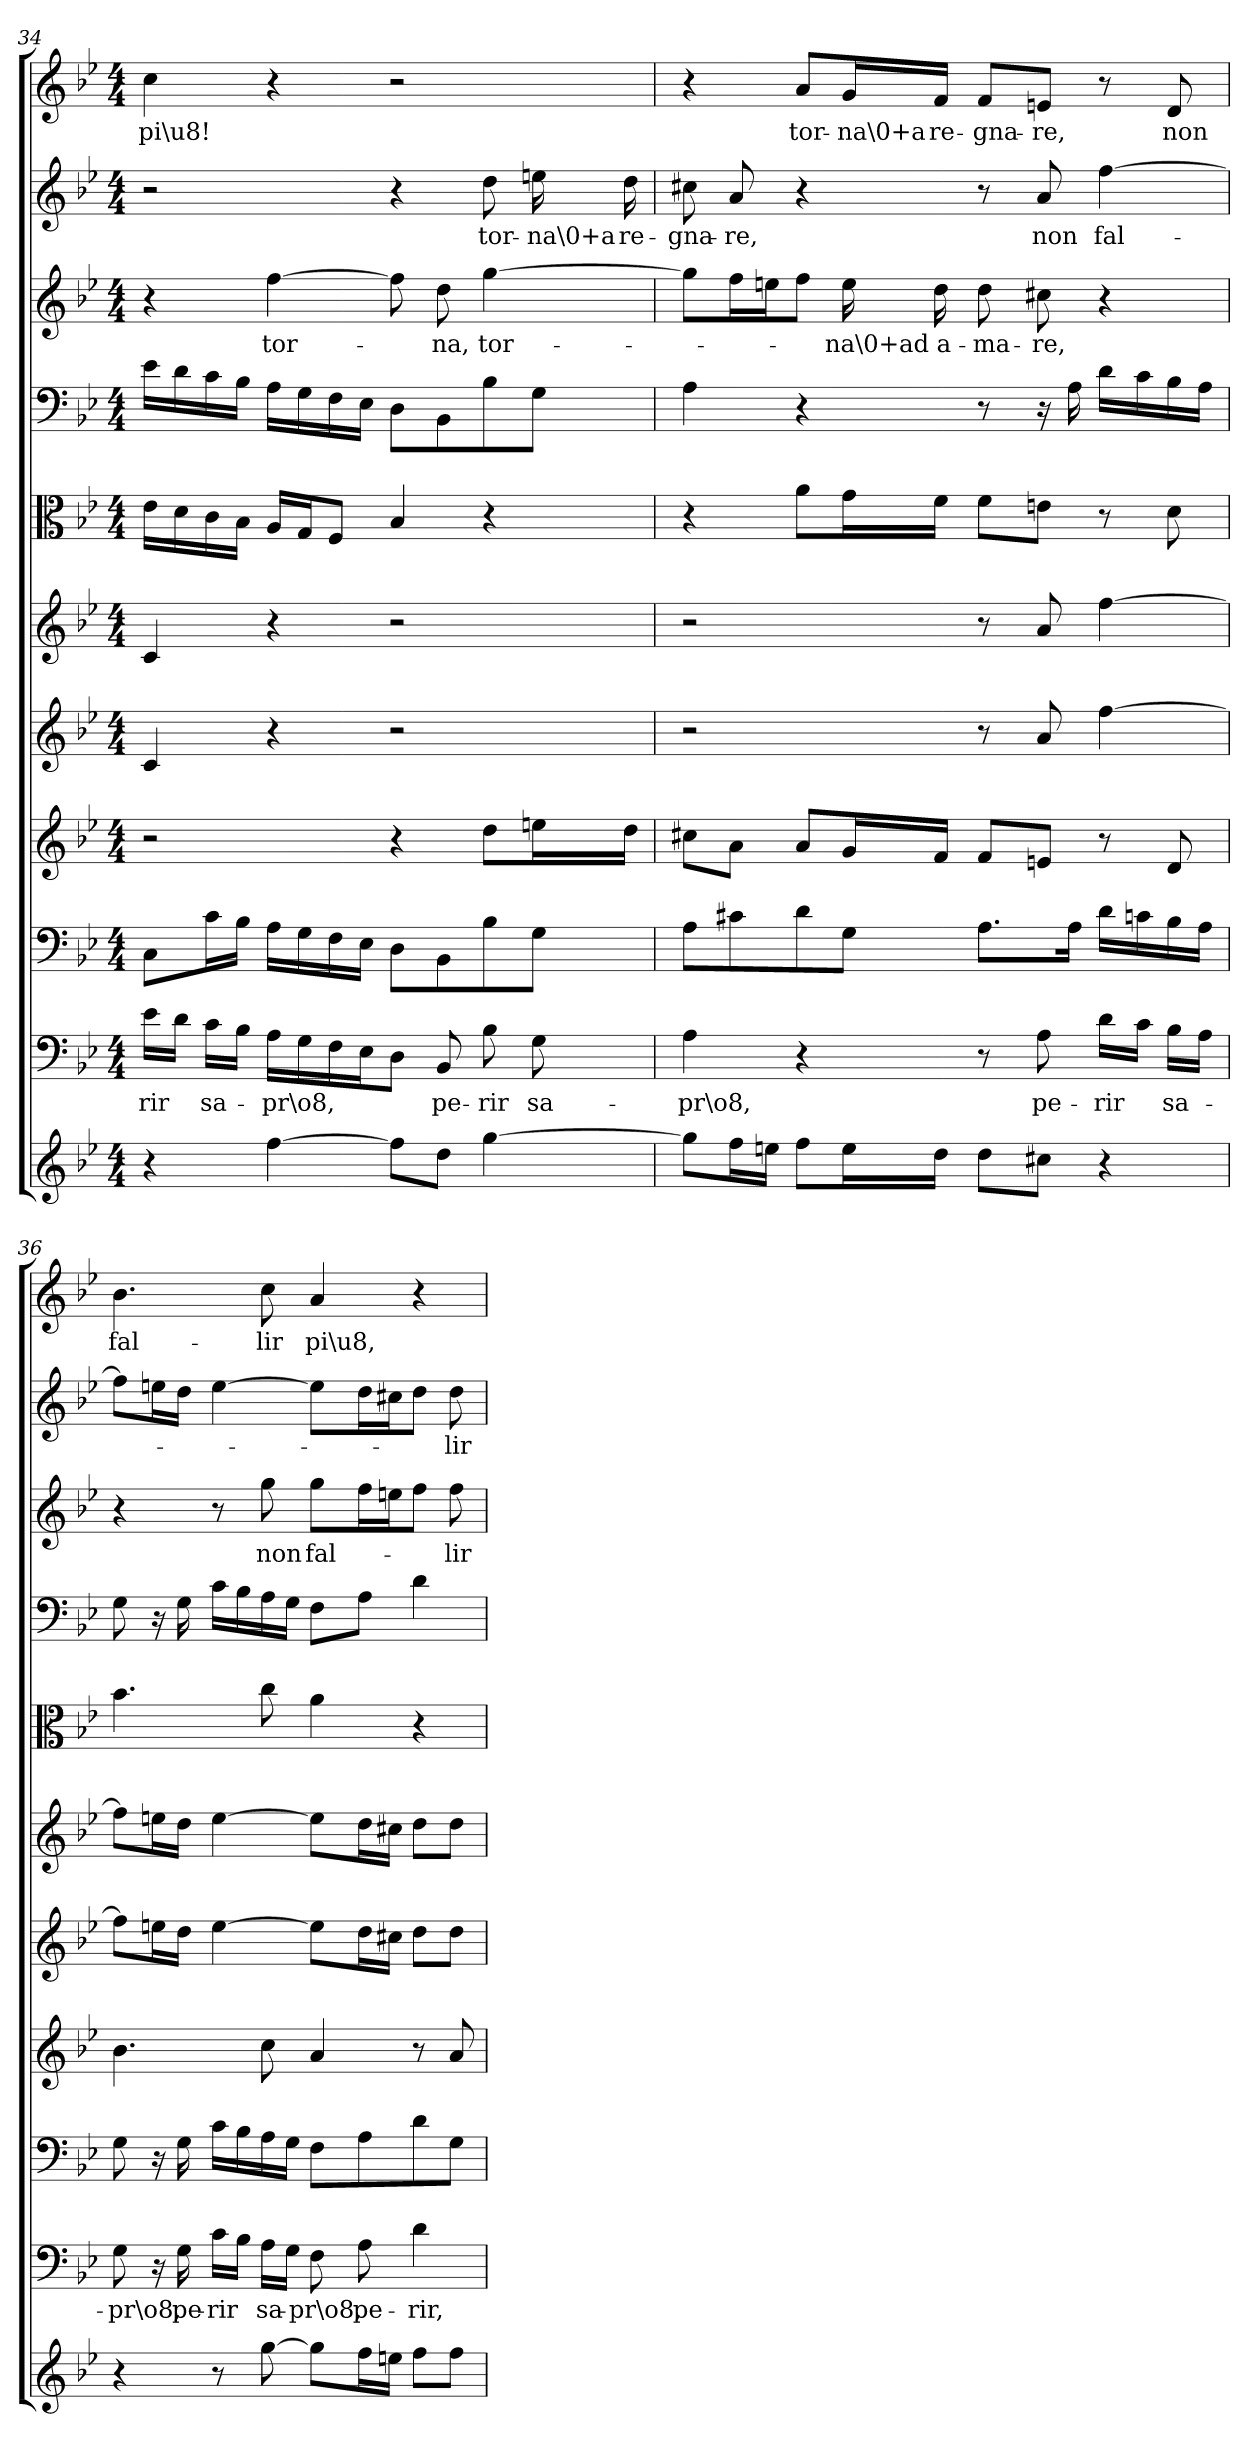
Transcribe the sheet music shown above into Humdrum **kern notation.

**kern	**kern	**text	**kern	**kern	**kern	**kern	**kern	**kern	**kern	**text	**kern	**text	**kern	**text
*part11	*part10	*part10	*part9	*part8	*part7	*part6	*part5	*part4	*part3	*part3	*part2	*part2	*part1	*part1
*staff11	*staff10	*staff10	*staff9	*staff8	*staff7	*staff6	*staff5	*staff4	*staff3	*staff3	*staff2	*staff2	*staff1	*staff1
*clefG2	*clefF4	*	*clefF4	*clefG2	*clefG2	*clefG2	*clefC3	*clefF4	*clefG2	*	*clefG2	*	*clefG2	*
*k[b-e-]	*k[b-e-]	*	*k[b-e-]	*k[b-e-]	*k[b-e-]	*k[b-e-]	*k[b-e-]	*k[b-e-]	*k[b-e-]	*	*k[b-e-]	*	*k[b-e-]	*
*B-:	*B-:	*	*B-:	*B-:	*B-:	*B-:	*B-:	*B-:	*B-:	*	*B-:	*	*B-:	*
*M4/4	*M4/4	*	*M4/4	*M4/4	*M4/4	*M4/4	*M4/4	*M4/4	*M4/4	*	*M4/4	*	*M4/4	*
=34	=34	=34	=34	=34	=34	=34	=34	=34	=34	=34	=34	=34	=34	=34
4r	16e-\LL	-rir	8C\L	2r	4c/	4c/	16e-\LL	16e-\LL	4r	.	2r	.	4cc\	pi\u8!
.	16d\JJ	.	.	.	.	.	16d\	16d\	.	.	.	.	.	.
.	16c\LL	sa-	16c\L	.	.	.	16c\	16c\	.	.	.	.	.	.
.	16B-\JJ	.	16B-\JJ	.	.	.	16B-\JJ	16B-\JJ	.	.	.	.	.	.
[4ff\	16A\LL	-pr\o8,	16A\LL	.	4r	4r	16A/LL	16A\LL	[4ff\	tor-	.	.	4r	.
.	16G\	.	16G\	.	.	.	16G/J	16G\	.	.	.	.	.	.
.	16F\	.	16F\	.	.	.	8F/J	16F\	.	.	.	.	.	.
.	16E-\J	.	16E-\JJ	.	.	.	.	16E-\JJ	.	.	.	.	.	.
8ff\L]	8D\J	.	8D\L	4r	2r	2r	4B-/	8D\L	8ff\]	.	4r	.	2r	.
8dd\J	8BB-/	pe-	8BB-\	.	.	.	.	8BB-\	8dd\	-na,	.	.	.	.
[4gg\	8B-\	-rir	8B-\	8dd\L	.	.	4r	8B-\	[4gg\	tor-	8dd\	tor-	.	.
.	8G\	sa-	8G\J	16een\L	.	.	.	8G\J	.	.	16een\	-na\0+a	.	.
.	.	.	.	16dd\JJ	.	.	.	.	.	.	16dd\	re-	.	.
=35	=35	=35	=35	=35	=35	=35	=35	=35	=35	=35	=35	=35	=35	=35
8gg\L]	4A\	-pr\o8,	8A\L	8cc#X\L	2r	2r	4r	4A\	8gg\L]	.	8cc#X\	-gna-	4r	.
16ff\L	.	.	8c#X\	8a\J	.	.	.	.	16ff\L	.	8a/	-re,	.	.
16een\JJ	.	.	.	.	.	.	.	.	16een\J	.	.	.	.	.
8ff\L	4r	.	8d\	8a/L	.	.	8a\L	4r	8ff\J	.	4r	.	8a/L	tor-
16ee\L	.	.	8G\J	16g/L	.	.	16g\L	.	16ee\	-na\0+ad	.	.	16g/L	-na\0+a
16dd\JJ	.	.	.	16f/JJ	.	.	16f\JJ	.	16dd\	a-	.	.	16f/JJ	re-
8dd\L	8r	.	8.A\L	8f/L	8r	8r	8f\L	8r	8dd\	-ma-	8r	.	8f/L	-gna-
8cc#X\J	8A\	pe-	.	8en/J	8a/	8a/	8en\J	16r	8cc#X\	-re,	8a/	non	8en/J	-re,
.	.	.	16A\Jk	.	.	.	.	16A\	.	.	.	.	.	.
4r	16d\LL	-rir	16d\LL	8r	[4ff\	[4ff\	8r	16d\LL	4r	.	[4ff\	fal-	8r	.
.	16c\JJ	.	16cn\	.	.	.	.	16c\	.	.	.	.	.	.
.	16B-\LL	sa-	16B-\	8d/	.	.	8d\	16B-\	.	.	.	.	8d/	non
.	16A\JJ	.	16A\JJ	.	.	.	.	16A\JJ	.	.	.	.	.	.
=36	=36	=36	=36	=36	=36	=36	=36	=36	=36	=36	=36	=36	=36	=36
4r	8G\	-pr\o8,	8G\	4.b-\	8ff\L]	8ff\L]	4.b-\	8G\	4r	.	8ff\L]	.	4.b-\	fal-
.	16r	.	16r	.	16een\L	16een\L	.	16r	.	.	16een\L	.	.	.
.	16G\	pe-	16G\	.	16dd\JJ	16dd\JJ	.	16G\	.	.	16dd\JJ	.	.	.
8r	16c\LL	-rir	16c\LL	.	[4ee\	[4ee\	.	16c\LL	8r	.	[4ee\	.	.	.
.	16B-\JJ	.	16B-\	.	.	.	.	16B-\	.	.	.	.	.	.
[8gg\	16A\LL	sa-	16A\	8cc\	.	.	8cc\	16A\	8gg\	non	.	.	8cc\	-lir
.	16G\JJ	.	16G\JJ	.	.	.	.	16G\JJ	.	.	.	.	.	.
8gg\L]	8F\	-pr\o8,	8F\L	4a/	8ee\L]	8ee\L]	4a\	8F\L	8gg\L	fal-	8ee\L]	.	4a/	pi\u8,
16ff\L	8A\	pe-	8A\	.	16dd\L	16dd\L	.	8A\J	16ff\L	.	16dd\L	.	.	.
16een\JJ	.	.	.	.	16cc#X\JJ	16cc#X\JJ	.	.	16een\J	.	16cc#X\J	.	.	.
8ff\L	4d\	-rir,	8d\	8r	8dd\L	8dd\L	4r	4d\	8ff\J	.	8dd\J	.	4r	.
8ff\J	.	.	8G\J	8a/	8dd\J	8dd\J	.	.	8ff\	-lir	8dd\	-lir	.	.
=	=	=	=	=	=	=	=	=	=	=	=	=	=	=
*-	*-	*-	*-	*-	*-	*-	*-	*-	*-	*-	*-	*-	*-	*-
